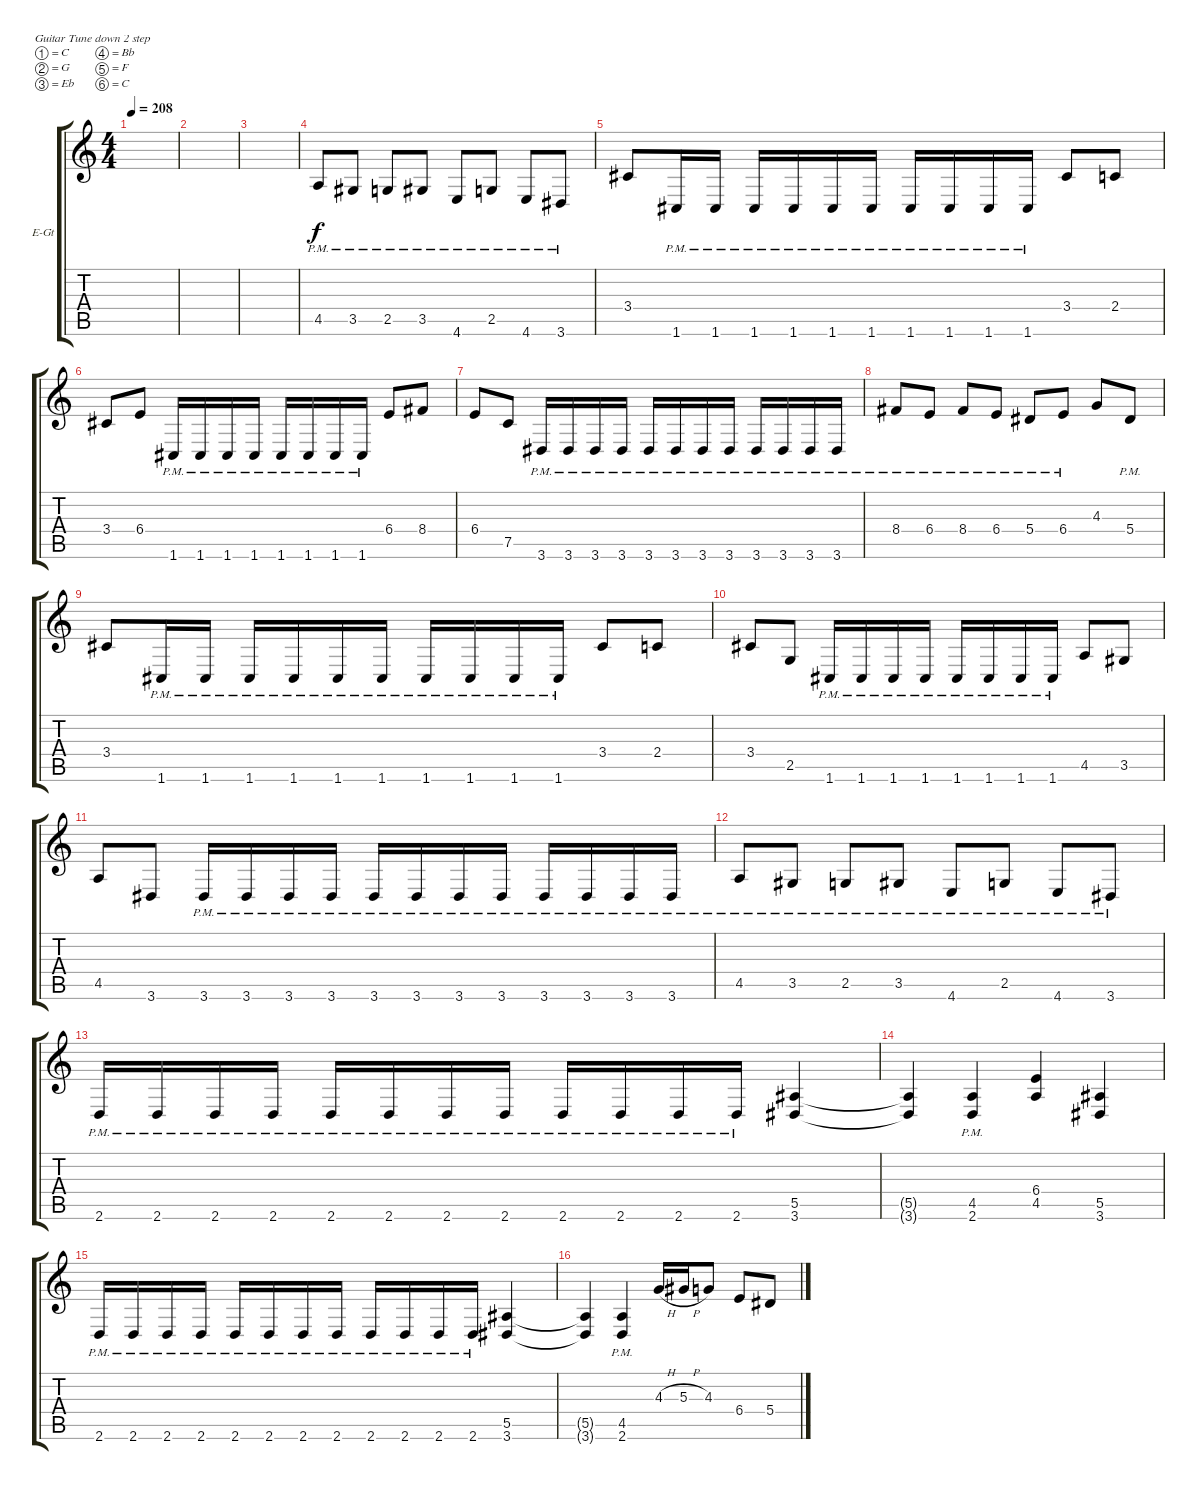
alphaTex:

\defaultSystemsLayout 4
\bracketExtendMode groupsimilarinstruments
\firstSystemTrackNameOrientation horizontal
\otherSystemsTrackNameOrientation horizontal
\track ("Knight Rhythm" "E-Gt") {instrument overdrivenguitar}
\staff {score tabs}
\tuning (C4 G3 Eb3 Bb2 F2 C2)
\ts (4 4)
\tempo 208
\clef g2
\ks c
|
|
|
4.5{pm}.8 3.5{pm}.8 2.5{pm}.8 3.5{pm}.8 4.6{pm}.8 2.5{pm}.8 4.6{pm}.8 3.6{pm}.8 |
3.4.8 1.6{pm}.16 1.6{pm}.16 1.6{pm}.16 1.6{pm}.16 1.6{pm}.16 1.6{pm}.16 1.6{pm}.16 1.6{pm}.16 1.6{pm}.16 1.6{pm}.16 3.4.8 2.4.8 |
3.4.8 6.4.8 1.6{pm}.16 1.6{pm}.16 1.6{pm}.16 1.6{pm}.16 1.6{pm}.16 1.6{pm}.16 1.6{pm}.16 1.6{pm}.16 6.4.8 8.4.8 |
6.4.8 7.5.8 3.6{pm}.16 3.6{pm}.16 3.6{pm}.16 3.6{pm}.16 3.6{pm}.16 3.6{pm}.16 3.6{pm}.16 3.6{pm}.16 3.6{pm}.16 3.6{pm}.16 3.6{pm}.16 3.6{pm}.16 |
8.4{pm}.8 6.4{pm}.8 8.4{pm}.8 6.4{pm}.8 5.4{pm}.8 6.4{pm}.8 4.3.8 5.4{pm}.8 |
3.4.8 1.6{pm}.16 1.6{pm}.16 1.6{pm}.16 1.6{pm}.16 1.6{pm}.16 1.6{pm}.16 1.6{pm}.16 1.6{pm}.16 1.6{pm}.16 1.6{pm}.16 3.4.8 2.4.8 |
3.4.8 2.5.8 1.6{pm}.16 1.6{pm}.16 1.6{pm}.16 1.6{pm}.16 1.6{pm}.16 1.6{pm}.16 1.6{pm}.16 1.6{pm}.16 4.5.8 3.5.8 |
4.5.8 3.6.8 3.6{pm}.16 3.6{pm}.16 3.6{pm}.16 3.6{pm}.16 3.6{pm}.16 3.6{pm}.16 3.6{pm}.16 3.6{pm}.16 3.6{pm}.16 3.6{pm}.16 3.6{pm}.16 3.6{pm}.16 |
4.5{pm}.8 3.5{pm}.8 2.5{pm}.8 3.5{pm}.8 4.6{pm}.8 2.5{pm}.8 4.6{pm}.8 3.6{pm}.8 |
2.6{pm}.16 2.6{pm}.16 2.6{pm}.16 2.6{pm}.16 2.6{pm}.16 2.6{pm}.16 2.6{pm}.16 2.6{pm}.16 2.6{pm}.16 2.6{pm}.16 2.6{pm}.16 2.6{pm}.16 (3.6 5.5).4 |
(5.5{t} 3.6{t}).4 (2.6{pm} 4.5{pm}).4 (4.5 6.4).4 (3.6 5.5).4 |
2.6{pm}.16 2.6{pm}.16 2.6{pm}.16 2.6{pm}.16 2.6{pm}.16 2.6{pm}.16 2.6{pm}.16 2.6{pm}.16 2.6{pm}.16 2.6{pm}.16 2.6{pm}.16 2.6{pm}.16 (3.6 5.5).4 |
(5.5{t} 3.6{t}).4 (2.6{pm} 4.5{pm}).4 4.3{h}.16 5.3{h}.16 4.3.8 6.4.8 5.4.8
